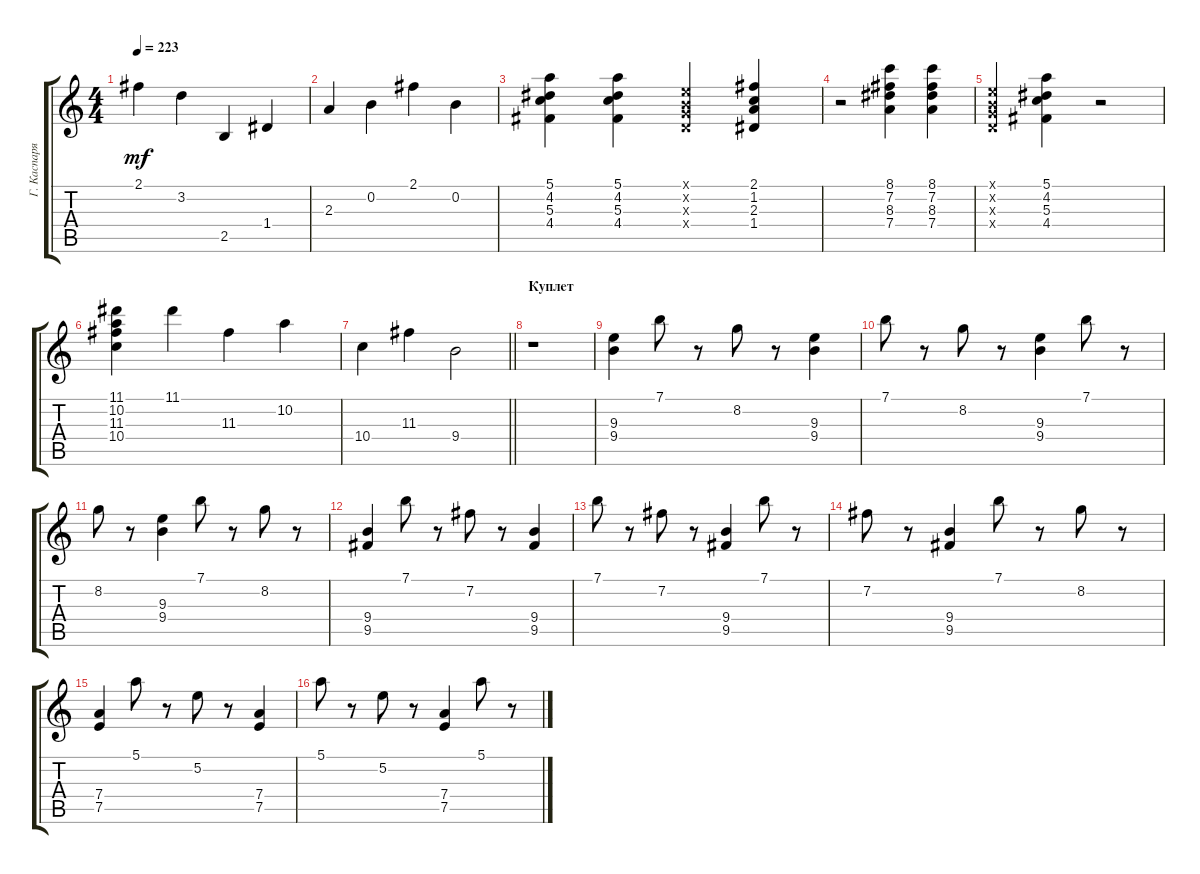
\track ("Г. Каспарян" "Г. Каспаря") {instrument electricguitarclean}
\staff {score tabs}
\tuning (E4 B3 G3 D3 A2 E2) {hide}
\ts (4 4)
\tempo 223
\clef g2
\ks c
2.1.4{dy mf} 3.2.4 2.5.4 1.4.4 |
2.3.4 0.2.4 2.1.4 0.2.4 |
(5.1 4.2 5.3 4.4).4 (5.1 4.2 5.3 4.4).4 (0.1{x} 0.2{x} 0.3{x} 0.4{x}).4 (2.1 1.2 2.3 1.4).4 |
r.2 (8.1 7.2 8.3 7.4).4 (8.1 7.2 8.3 7.4).4 |
(0.1{x} 0.2{x} 0.3{x} 0.4{x}).4 (5.1 4.2 5.3 4.4).4 r.2 |
(11.1 10.2 11.3 10.4).4 11.1.4 11.3.4 10.2.4 |
\barLineRight lightlight
10.4.4 11.3.4 9.4.2 |
\section ("" "Куплет")
r.1 |
(9.3 9.4).4 7.1.8 r.8 8.2.8 r.8 (9.3 9.4).4 |
7.1.8 r.8 8.2.8 r.8 (9.3 9.4).4 7.1.8 r.8 |
8.2.8 r.8 (9.3 9.4).4 7.1.8 r.8 8.2.8 r.8 |
(9.4 9.5).4 7.1.8 r.8 7.2.8 r.8 (9.4 9.5).4 |
7.1.8 r.8 7.2.8 r.8 (9.4 9.5).4 7.1.8 r.8 |
7.2.8 r.8 (9.4 9.5).4 7.1.8 r.8 8.2.8 r.8 |
(7.4 7.5).4 5.1.8 r.8 5.2.8 r.8 (7.4 7.5).4 |
5.1.8 r.8 5.2.8 r.8 (7.4 7.5).4 5.1.8 r.8
